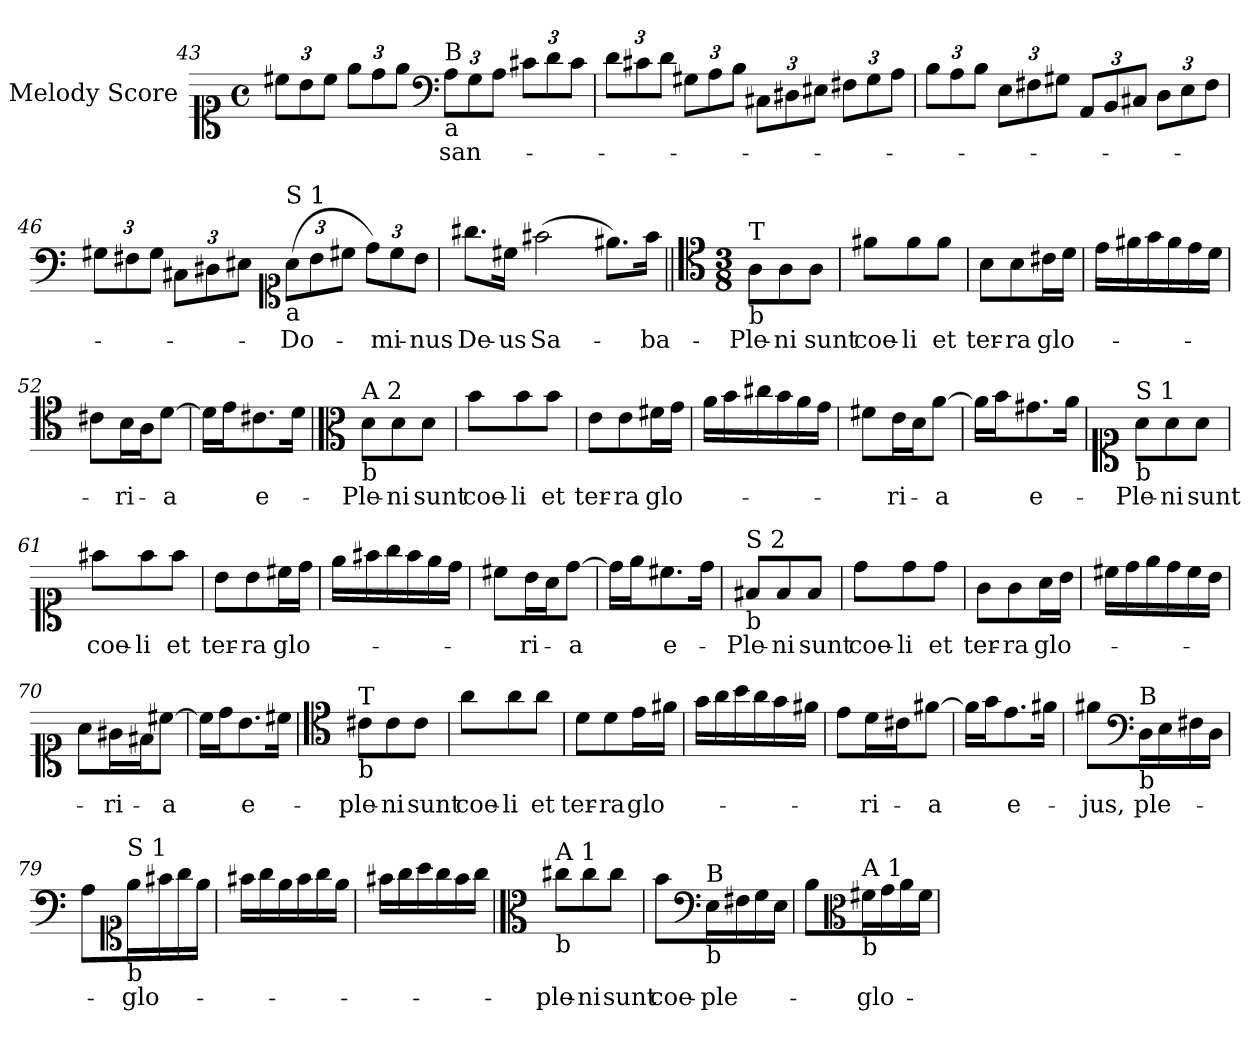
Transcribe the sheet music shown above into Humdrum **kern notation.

**kern	**text
*part1	*part1
*staff1	*staff1
*I"Melody Score	*
*clefC1	*
*k[]	*
*M4/4	*
*met(c)	*
*Xbrackettup	*
=43	=43
12cc#\L	.
12b\	.
12cc#\J	.
12ee\L	.
12dd\	.
12ee\J	.
*clefF4	*
!LO:TX:a:t=B	!
!LO:TX:b:t=a	!
!	!LO:LY:b
12A\L	san-
12G\	.
12A\J	.
12c#\L	.
12d\	.
12c#\J	.
=44	=44
12d\L	.
12c#\	.
12d\J	.
12G#X\L	.
12A\	.
12B\J	.
12C#\L	.
12D#X\	.
12E#X\J	.
12F#\L	.
12G#\	.
12A\J	.
=45	=45
12B\L	.
12A\	.
12B\J	.
12E\L	.
12F#\	.
12G#X\J	.
12AA/L	.
12BB/	.
12C#/J	.
12D\L	.
12E\	.
12F#\J	.
=46	=46
12G#X\L	.
12F#\	.
12G#\J	.
12C#\L	.
12D#X\	.
12E#X\J	.
*clefC1	*
!LO:TX:a:t=S 1	!
!LO:TX:b:t=a	!
!	!LO:LY:b
(12a\L	Do-
12b\	.
12cc#\J	.
12dd\L)	.
!	!LO:LY:b
12cc#\	-mi-
!	!LO:LY:b
12b\J	-nus
=47	=47
!	!LO:LY:b
8.gg#X\L	De-
!	!LO:LY:b
16cc#\Jk	-us
!	!LO:LY:b
(2ff#\	Sa-
8.ee#X\L)	.
!	!LO:LY:b
16ff#\Jk	-ba-
=48||	=48||
*clefC4	*
*M3/8	*
*MM99	*
!LO:TX:a:t=T	!
!LO:TX:b:t=b	!
!	!LO:LY:b
8A\L	Ple-
!	!LO:LY:b
8A\	-ni
!	!LO:LY:b
8A\J	sunt
=49	=49
!	!LO:LY:b
8f#\L	coe-
!	!LO:LY:b
8f#\	-li
!	!LO:LY:b
8f#\J	et
=50	=50
!	!LO:LY:b
8B\L	ter-
!	!LO:LY:b
8B\	-ra
!	!LO:LY:b
16c#\L	glo-
16d\JJ	.
=51	=51
16e\LL	.
16f#\	.
16g\	.
16f#\	.
16e\	.
16d\JJ	.
=52	=52
8c#\L	.
!	!LO:LY:b
16B\L	ri-
16A\J	.
!	!LO:LY:b
[8d\J	-a
=53	=53
16d\LL]	.
16e\J	.
!	!LO:LY:b
8.c#\	e-
16d\Jk	.
=54	=54
*clefC3	*
!LO:TX:a:t=A 2	!
!LO:TX:b:t=b	!
!	!LO:LY:b
8d\L	Ple-
!	!LO:LY:b
8d\	-ni
!	!LO:LY:b
8d\J	sunt
=55	=55
!	!LO:LY:b
8b\L	coe-
!	!LO:LY:b
8b\	-li
!	!LO:LY:b
8b\J	et
=56	=56
!	!LO:LY:b
8e\L	ter-
!	!LO:LY:b
8e\	-ra
!	!LO:LY:b
16f#\L	glo-
16g\JJ	.
=57	=57
16a\LL	.
16b\	.
16cc#\	.
16b\	.
16a\	.
16g\JJ	.
=58	=58
8f#\L	.
!	!LO:LY:b
16e\L	ri-
16d\J	.
!	!LO:LY:b
[8a\J	-a
=59	=59
16a\LL]	.
16b\J	.
!	!LO:LY:b
8.g#X\	e-
16a\Jk	.
=60	=60
*clefC1	*
!LO:TX:a:t=S 1	!
!LO:TX:b:t=b	!
!	!LO:LY:b
8a\L	Ple-
!	!LO:LY:b
8a\	-ni
!	!LO:LY:b
8a\J	sunt
=61	=61
!	!LO:LY:b
8ff#\L	coe-
!	!LO:LY:b
8ff#\	-li
!	!LO:LY:b
8ff#\J	et
=62	=62
!	!LO:LY:b
8b\L	ter-
!	!LO:LY:b
8b\	-ra
!	!LO:LY:b
16cc#\L	glo-
16dd\JJ	.
=63	=63
16ee\LL	.
16ff#\	.
16gg\	.
16ff#\	.
16ee\	.
16dd\JJ	.
=64	=64
8cc#\L	.
!	!LO:LY:b
16b\L	-ri-
16a\J	.
!	!LO:LY:b
[8dd\J	-a
=65	=65
16dd\LL]	.
16ee\J	.
!	!LO:LY:b
8.cc#\	e-
16dd\Jk	.
=66	=66
!LO:TX:a:t=S 2	!
!LO:TX:b:t=b	!
!	!LO:LY:b
8f#/L	Ple-
!	!LO:LY:b
8f#/	-ni
!	!LO:LY:b
8f#/J	sunt
=67	=67
!	!LO:LY:b
8dd\L	coe-
!	!LO:LY:b
8dd\	-li
!	!LO:LY:b
8dd\J	et
=68	=68
!	!LO:LY:b
8g\L	ter-
!	!LO:LY:b
8g\	-ra
!	!LO:LY:b
16a\L	glo-
16b\JJ	.
=69	=69
16cc#\LL	.
16dd\	.
16ee\	.
16dd\	.
16cc#\	.
16b\JJ	.
=70	=70
8a\L	.
!	!LO:LY:b
16g#X\L	-ri-
16f#\J	.
!	!LO:LY:b
[8cc#\J	-a
=71	=71
16cc#\LL]	.
16dd\J	.
!	!LO:LY:b
8.b\	e-
16cc#\Jk	.
=72	=72
*clefC4	*
!LO:TX:a:t=T	!
!LO:TX:b:t=b	!
!	!LO:LY:b
8c#\L	ple-
!	!LO:LY:b
8c#\	-ni
!	!LO:LY:b
8c#\J	sunt
=73	=73
!	!LO:LY:b
8a\L	coe-
!	!LO:LY:b
8a\	-li
!	!LO:LY:b
8a\J	et
=74	=74
!	!LO:LY:b
8d\L	ter-
!	!LO:LY:b
8d\	-ra
!	!LO:LY:b
16e\L	glo-
16f#\JJ	.
=75	=75
16g\LL	.
16a\	.
16b\	.
16a\	.
16g\	.
16f#\JJ	.
=76	=76
8e\L	.
!	!LO:LY:b
16d\L	ri-
16c#\J	.
!	!LO:LY:b
[8f#\J	-a
=77	=77
16f#\LL]	.
16g\J	.
!	!LO:LY:b
8.e\	e-
16f#\Jk	.
=78	=78
!	!LO:LY:b
8f#\L	-jus,
*clefF4	*
!LO:TX:a:t=B	!
!LO:TX:b:t=b	!
!	!LO:LY:b
16D\L	ple-
16E\	.
16F#\	.
16D\JJ	.
=79	=79
8A\L	.
*clefC1	*
!LO:TX:a:t=S 1	!
!LO:TX:b:t=b	!
!	!LO:LY:b
16ee\L	glo-
16ff#\	.
16gg\	.
16ee\JJ	.
=80	=80
16ff#\LL	.
16gg\	.
16ee\	.
16ff#\	.
16gg\	.
16ee\JJ	.
=81	=81
16ff#\LL	.
16gg\	.
16aa\	.
16gg\	.
16ff#\	.
16gg\JJ	.
=82	=82
*clefC3	*
!LO:TX:a:t=A 1	!
!LO:TX:b:t=b	!
!	!LO:LY:b
8cc#\L	ple-
!	!LO:LY:b
8cc#\	-ni
!	!LO:LY:b
8cc#\J	sunt
=83	=83
!	!LO:LY:b
8b\L	coe-
*clefF4	*
!LO:TX:a:t=B	!
!LO:TX:b:t=b	!
!	!LO:LY:b
16E\L	ple-
16F#\	.
16G\	.
16E\JJ	.
=84	=84
8B\L	.
*clefC3	*
!LO:TX:a:t=A 1	!
!LO:TX:b:t=b	!
!	!LO:LY:b
16f#\L	glo-
16g\	.
16a\	.
16f#\JJ	.
=	=
*-	*-
